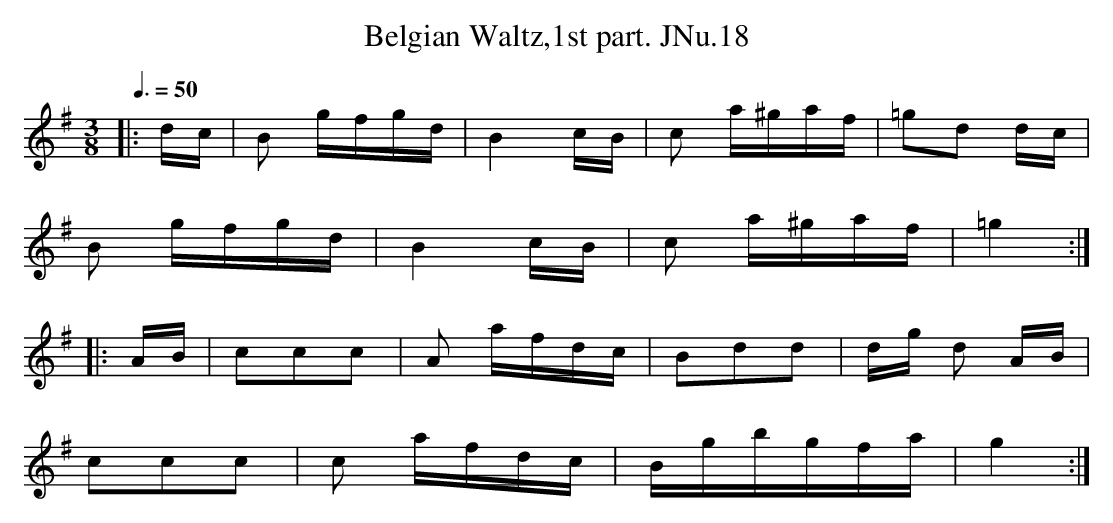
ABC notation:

X:1
T:Belgian Waltz,1st part. JNu.18
M:3/8
L:1/8
Q:3/8=50
K:G
|:d/c/|B g/f/g/d/|B2 c/B/|c a/^g/a/f/|=gd d/c/|
B g/f/g/d/|B2 c/B/|c a/^g/a/f/|=g2:|
|:A/B/|ccc|A a/f/d/c/|Bdd|d/g/ d A/B/|
ccc|c a/f/d/c/|B/g/b/g/f/a/|g2:|
